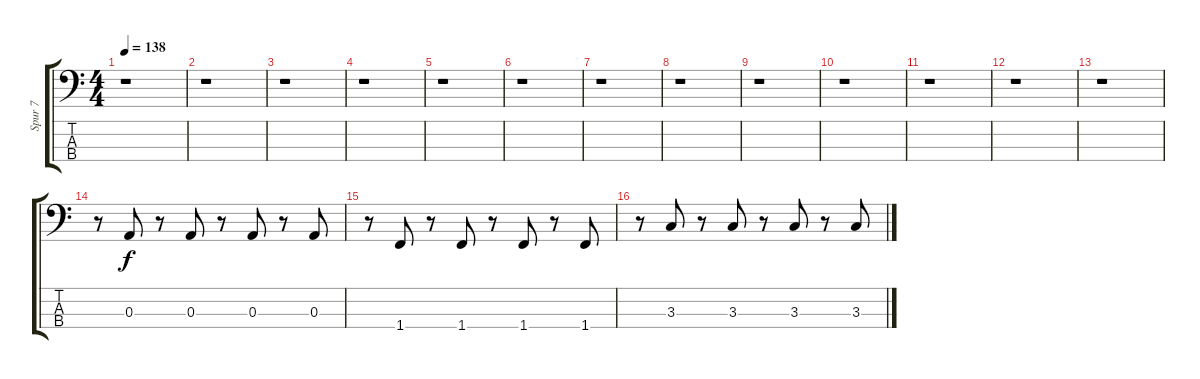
\track ("Spur 7" "Spur 7") {instrument synthbass1}
\staff {score tabs}
\tuning (G2 D2 A1 E1) {hide}
\ts (4 4)
\tempo 138
\clef f4
\ks c
r.1{dy f} |
r.1 |
r.1 |
r.1 |
r.1 |
r.1 |
r.1 |
r.1 |
r.1 |
r.1 |
r.1 |
r.1 |
r.1 |
r.8 0.3.8 r.8 0.3.8 r.8 0.3.8 r.8 0.3.8 |
r.8 1.4.8 r.8 1.4.8 r.8 1.4.8 r.8 1.4.8 |
r.8 3.3.8 r.8 3.3.8 r.8 3.3.8 r.8 3.3.8
